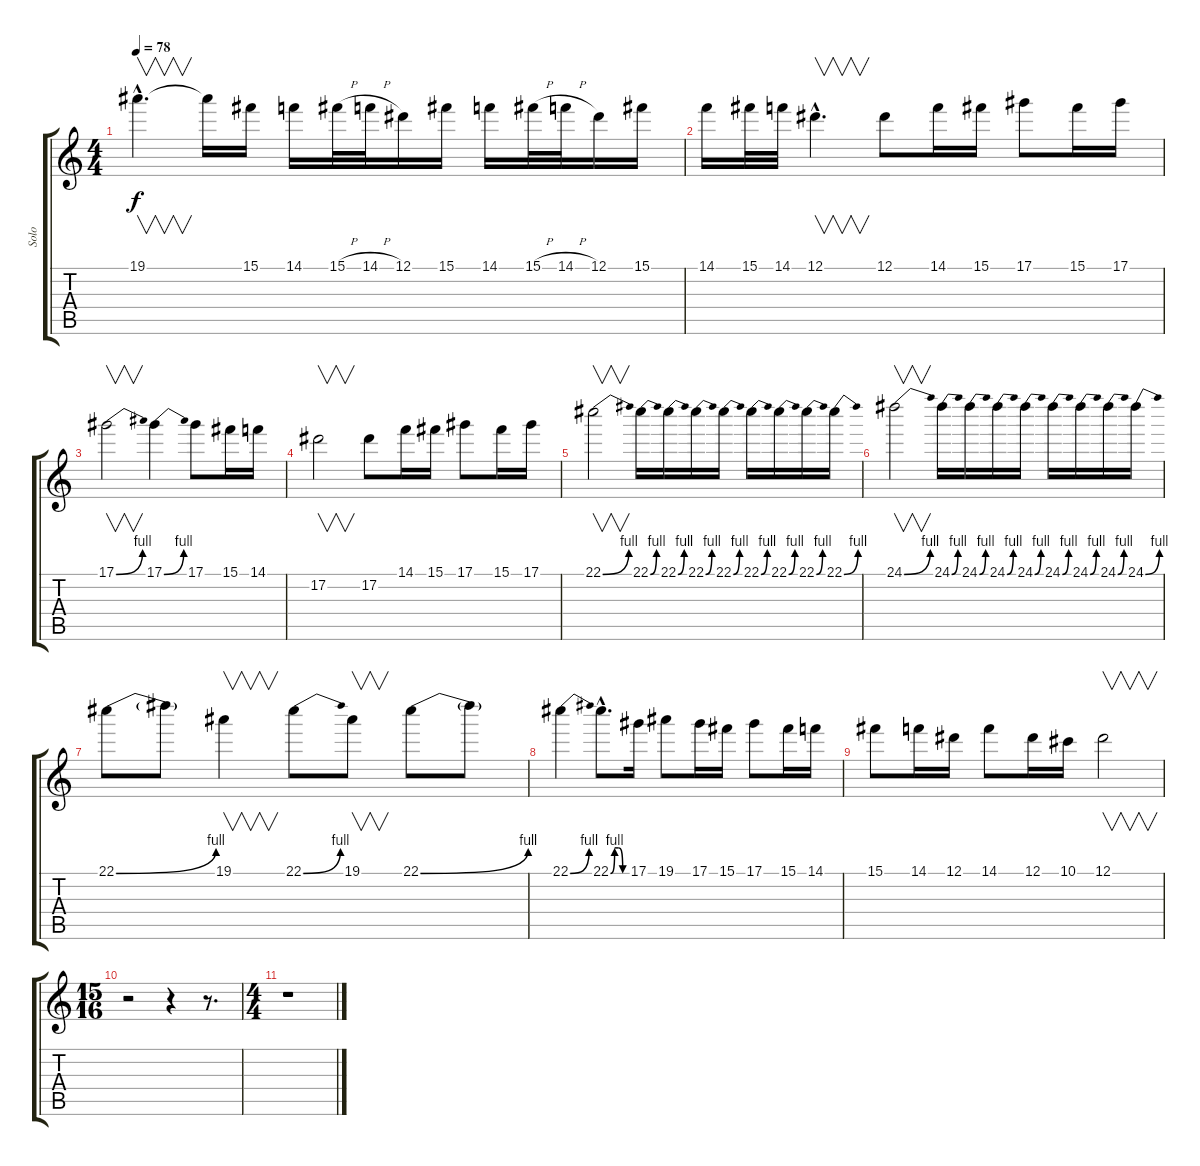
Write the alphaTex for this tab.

\track ("Solo" "Solo") {instrument overdrivenguitar}
\staff {score tabs}
\tuning (Eb4 Bb3 Gb3 Db3 Ab2 Eb2) {hide}
\ts (4 4)
\tempo 78
\clef g2
\ks c
19.1{hac}.4{v d dy f} 19.1{t}.16 15.1.16 14.1.16 15.1{h}.32 14.1{h}.32 12.1.16 15.1.16 14.1.16 15.1{h}.32 14.1{h}.32 12.1.16 15.1.16 |
14.1.16 15.1.32 14.1.32 12.1{hac}.4{v d} 12.1.8 14.1.16 15.1.16 17.1.8 15.1.16 17.1.16 |
17.1{be (bend 0 0 60 4)}.2{v} 17.1{be (bend 0 0 60 4)}.4 17.1.8 15.1.16 14.1.16 |
17.2.2{v} 17.2.8 14.1.16 15.1.16 17.1.8 15.1.16 17.1.16 |
22.1{be (bend 0 0 60 4)}.2{v} 22.1{be (bend 0 0 60 4)}.16 22.1{be (bend 0 0 60 4)}.16 22.1{be (bend 0 0 60 4)}.16 22.1{be (bend 0 0 60 4)}.16 22.1{be (bend 0 0 60 4)}.16 22.1{be (bend 0 0 60 4)}.16 22.1{be (bend 0 0 60 4)}.16 22.1{be (bend 0 0 60 4)}.16 |
24.1{be (bend 0 0 60 4)}.2{v} 24.1{be (bend 0 0 60 4)}.16 24.1{be (bend 0 0 60 4)}.16 24.1{be (bend 0 0 60 4)}.16 24.1{be (bend 0 0 60 4)}.16 24.1{be (bend 0 0 60 4)}.16 24.1{be (bend 0 0 60 4)}.16 24.1{be (bend 0 0 60 4)}.16 24.1{be (bend 0 0 60 4)}.16 |
22.1{be (bend 0 0 60 4)}.8 22.1{t}.8 19.1.4{v} 22.1{be (bend 0 0 60 4)}.8 19.1.8{v} 22.1{be (bend 0 0 60 4)}.8 22.1{t}.8 |
22.1{be (bend 0 0 60 4)}.4 22.1{be (custom 0 0 15 4 30 4 45 0 60 0) hac}.8{d} 17.1.16 19.1.8 17.1.16 15.1.16 17.1.8 15.1.16 14.1.16 |
15.1.8 14.1.16 12.1.16 14.1.8 12.1.16 10.1.16 12.1.2{v} |
\ts (15 16)
r.2 r.4 r.8{d} |
\ts (4 4)
r.1
